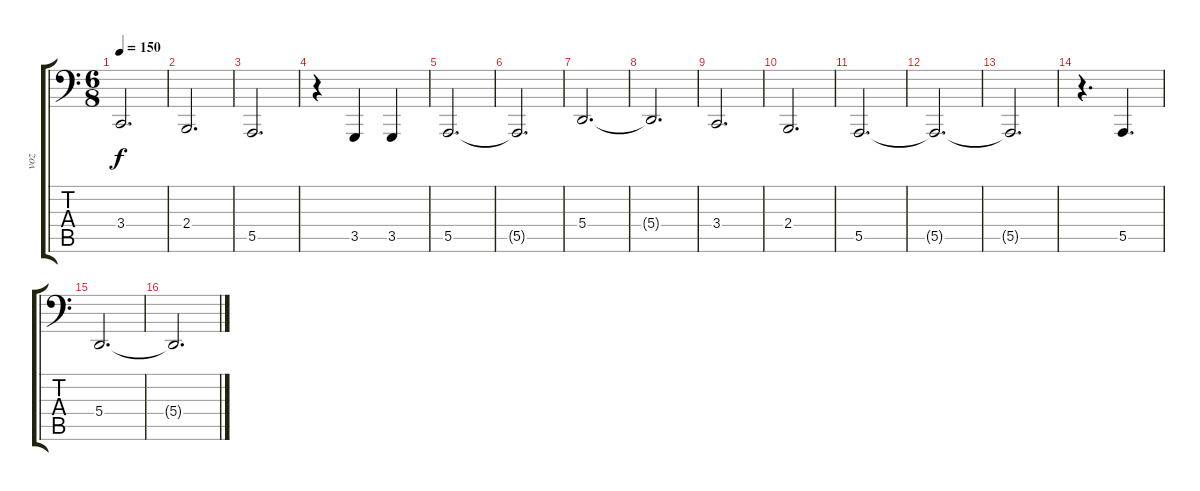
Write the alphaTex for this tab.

\track ("voz" "voz") {instrument synthstrings2}
\staff {score tabs}
\tuning (C3 G2 D2 A1 E1 B0) {hide}
\ts (6 8)
\tempo 150
\clef f4
\ks c
3.4.2{d dy f} |
2.4.2{d} |
5.5.2{d} |
r.4 3.5.4 3.5.4 |
5.5.2{d} |
5.5{t}.2{d} |
5.4.2{d} |
5.4{t}.2{d} |
3.4.2{d} |
2.4.2{d} |
5.5.2{d} |
5.5{t}.2{d} |
5.5{t}.2{d} |
r.4{d} 5.5.4{d} |
5.4.2{d} |
5.4{t}.2{d}
